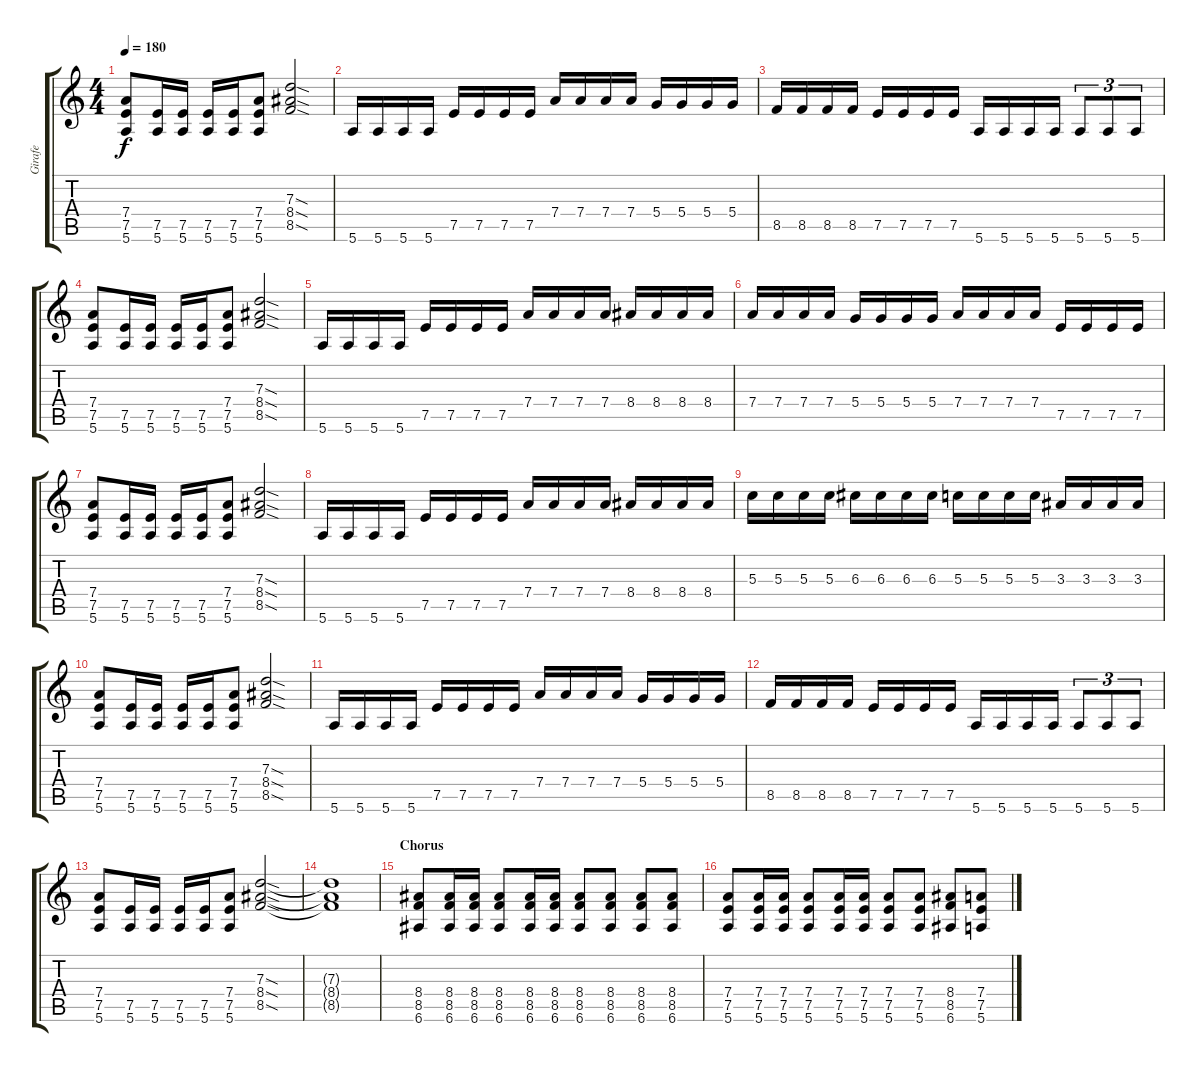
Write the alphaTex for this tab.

\track ("Girafe" "Girafe") {instrument distortionguitar}
\staff {score tabs}
\tuning (E4 B3 G3 D3 A2 E2) {hide}
\ts (4 4)
\tempo 180
\clef g2
\ks c
(7.4 7.5 5.6).8{dy f} (7.5 5.6).16 (7.5 5.6).16 (7.5 5.6).16 (7.5 5.6).16 (7.4 7.5 5.6).8 (7.3{sod} 8.4{sod} 8.5{sod}).2 |
5.6.16 5.6.16 5.6.16 5.6.16 7.5.16 7.5.16 7.5.16 7.5.16 7.4.16 7.4.16 7.4.16 7.4.16 5.4.16 5.4.16 5.4.16 5.4.16 |
8.5.16 8.5.16 8.5.16 8.5.16 7.5.16 7.5.16 7.5.16 7.5.16 5.6.16 5.6.16 5.6.16 5.6.16 5.6.8{tu (3 2)} 5.6.8{tu (3 2)} 5.6.8{tu (3 2)} |
(7.4 7.5 5.6).8 (7.5 5.6).16 (7.5 5.6).16 (7.5 5.6).16 (7.5 5.6).16 (7.4 7.5 5.6).8 (7.3{sod} 8.4{sod} 8.5{sod}).2 |
5.6.16 5.6.16 5.6.16 5.6.16 7.5.16 7.5.16 7.5.16 7.5.16 7.4.16 7.4.16 7.4.16 7.4.16 8.4.16 8.4.16 8.4.16 8.4.16 |
7.4.16 7.4.16 7.4.16 7.4.16 5.4.16 5.4.16 5.4.16 5.4.16 7.4.16 7.4.16 7.4.16 7.4.16 7.5.16 7.5.16 7.5.16 7.5.16 |
(7.4 7.5 5.6).8 (7.5 5.6).16 (7.5 5.6).16 (7.5 5.6).16 (7.5 5.6).16 (7.4 7.5 5.6).8 (7.3{sod} 8.4{sod} 8.5{sod}).2 |
5.6.16 5.6.16 5.6.16 5.6.16 7.5.16 7.5.16 7.5.16 7.5.16 7.4.16 7.4.16 7.4.16 7.4.16 8.4.16 8.4.16 8.4.16 8.4.16 |
5.3.16 5.3.16 5.3.16 5.3.16 6.3.16 6.3.16 6.3.16 6.3.16 5.3.16 5.3.16 5.3.16 5.3.16 3.3.16 3.3.16 3.3.16 3.3.16 |
(7.4 7.5 5.6).8 (7.5 5.6).16 (7.5 5.6).16 (7.5 5.6).16 (7.5 5.6).16 (7.4 7.5 5.6).8 (7.3{sod} 8.4{sod} 8.5{sod}).2 |
5.6.16 5.6.16 5.6.16 5.6.16 7.5.16 7.5.16 7.5.16 7.5.16 7.4.16 7.4.16 7.4.16 7.4.16 5.4.16 5.4.16 5.4.16 5.4.16 |
8.5.16 8.5.16 8.5.16 8.5.16 7.5.16 7.5.16 7.5.16 7.5.16 5.6.16 5.6.16 5.6.16 5.6.16 5.6.8{tu (3 2)} 5.6.8{tu (3 2)} 5.6.8{tu (3 2)} |
(7.4 7.5 5.6).8 (7.5 5.6).16 (7.5 5.6).16 (7.5 5.6).16 (7.5 5.6).16 (7.4 7.5 5.6).8 (7.3{sod} 8.4{sod} 8.5{sod}).2 |
(7.3{t} 8.4{t} 8.5{t}).1 |
\section ("" "Chorus")
(8.4 8.5 6.6).8 (8.4 8.5 6.6).16 (8.4 8.5 6.6).16 (8.4 8.5 6.6).8 (8.4 8.5 6.6).16 (8.4 8.5 6.6).16 (8.4 8.5 6.6).8 (8.4 8.5 6.6).8 (8.4 8.5 6.6).8 (8.4 8.5 6.6).8 |
(7.4 7.5 5.6).8 (7.4 7.5 5.6).16 (7.4 7.5 5.6).16 (7.4 7.5 5.6).8 (7.4 7.5 5.6).16 (7.4 7.5 5.6).16 (7.4 7.5 5.6).8 (7.4 7.5 5.6).8 (8.4 8.5 6.6).8 (7.4 7.5 5.6).8
